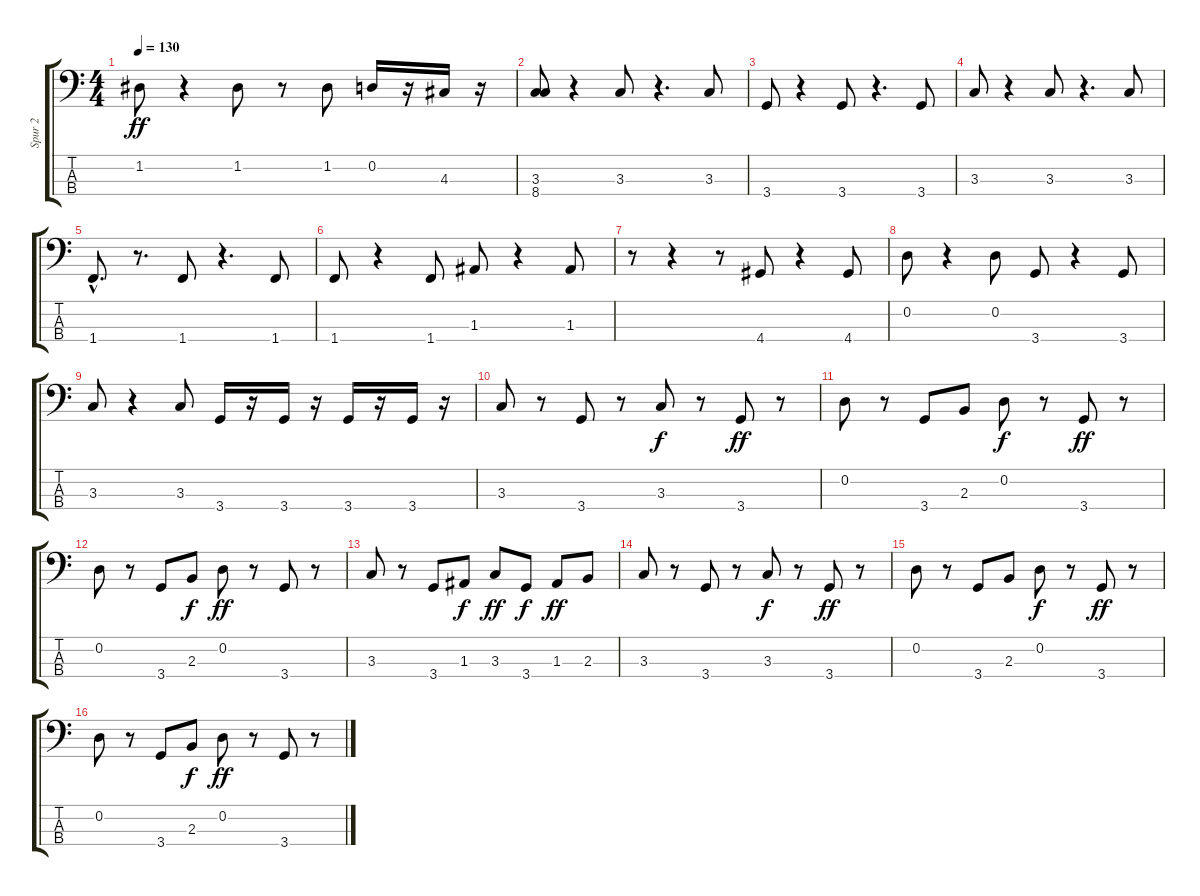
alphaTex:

\track ("Spur 2" "Spur 2") {instrument electricbassfinger}
\staff {score tabs}
\tuning (G2 D2 A1 E1) {hide}
\ts (4 4)
\tempo 130
\clef f4
\ks c
1.2.8{dy ff} r.4 1.2.8 r.8 1.2.8 0.2.16 r.16 4.3.16 r.16 |
(3.3 8.4).8 r.4 3.3.8 r.4{d} 3.3.8 |
3.4.8 r.4 3.4.8 r.4{d} 3.4.8 |
3.3.8 r.4 3.3.8 r.4{d} 3.3.8 |
1.4{hac}.8{d} r.8{d} 1.4.8 r.4{d} 1.4.8 |
1.4.8 r.4 1.4.8 1.3.8 r.4 1.3.8 |
r.8 r.4 r.8 4.4.8 r.4 4.4.8 |
0.2.8 r.4 0.2.8 3.4.8 r.4 3.4.8 |
3.3.8 r.4 3.3.8 3.4.16 r.16 3.4.16 r.16 3.4.16 r.16 3.4.16 r.16 |
3.3.8 r.8 3.4.8 r.8 3.3.8{dy f} r.8 3.4.8{dy ff} r.8 |
0.2.8 r.8 3.4.8 2.3.8 0.2.8{dy f} r.8 3.4.8{dy ff} r.8 |
0.2.8 r.8 3.4.8 2.3.8{dy f} 0.2.8{dy ff} r.8 3.4.8 r.8 |
3.3.8 r.8 3.4.8 1.3.8{dy f} 3.3.8{dy ff} 3.4.8{dy f} 1.3.8{dy ff} 2.3.8 |
3.3.8 r.8 3.4.8 r.8 3.3.8{dy f} r.8 3.4.8{dy ff} r.8 |
0.2.8 r.8 3.4.8 2.3.8 0.2.8{dy f} r.8 3.4.8{dy ff} r.8 |
0.2.8 r.8 3.4.8 2.3.8{dy f} 0.2.8{dy ff} r.8 3.4.8 r.8
